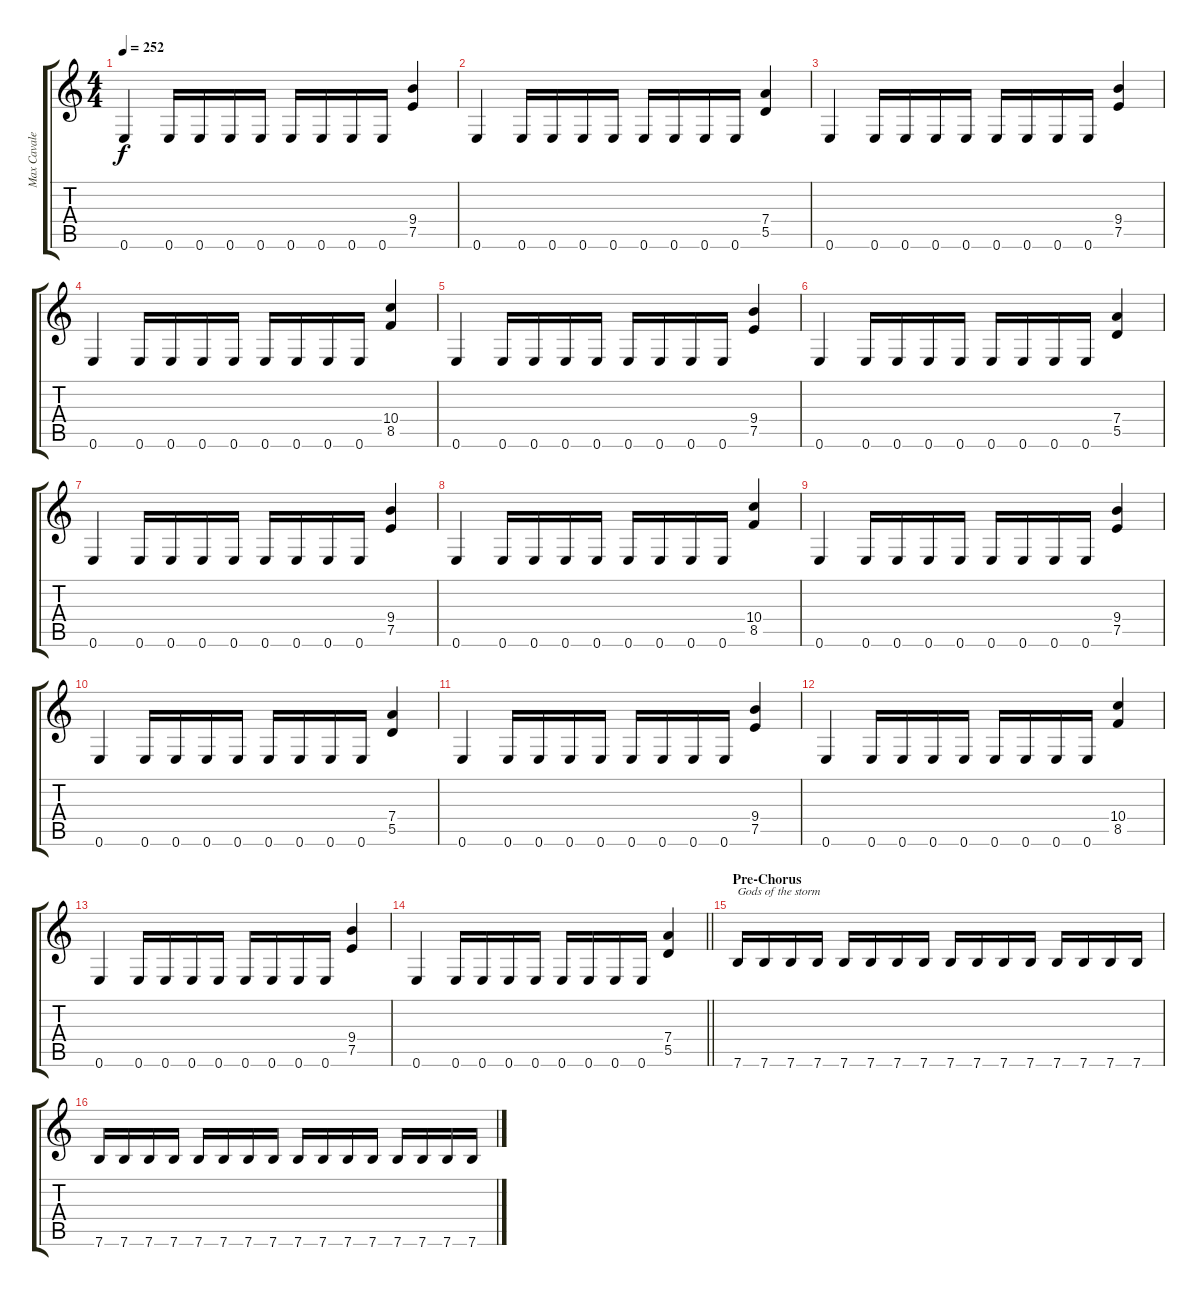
\track ("Max Cavalera" "Max Cavale") {instrument overdrivenguitar}
\staff {score tabs}
\tuning (E4 B3 G3 D3 A2 E2) {hide}
\ts (4 4)
\tempo 252
\clef g2
\ks c
0.6.4{dy f} 0.6.16 0.6.16 0.6.16 0.6.16 0.6.16 0.6.16 0.6.16 0.6.16 (9.4 7.5).4 |
0.6.4 0.6.16 0.6.16 0.6.16 0.6.16 0.6.16 0.6.16 0.6.16 0.6.16 (7.4 5.5).4 |
0.6.4 0.6.16 0.6.16 0.6.16 0.6.16 0.6.16 0.6.16 0.6.16 0.6.16 (9.4 7.5).4 |
0.6.4 0.6.16 0.6.16 0.6.16 0.6.16 0.6.16 0.6.16 0.6.16 0.6.16 (10.4 8.5).4 |
0.6.4 0.6.16 0.6.16 0.6.16 0.6.16 0.6.16 0.6.16 0.6.16 0.6.16 (9.4 7.5).4 |
0.6.4 0.6.16 0.6.16 0.6.16 0.6.16 0.6.16 0.6.16 0.6.16 0.6.16 (7.4 5.5).4 |
0.6.4 0.6.16 0.6.16 0.6.16 0.6.16 0.6.16 0.6.16 0.6.16 0.6.16 (9.4 7.5).4 |
0.6.4 0.6.16 0.6.16 0.6.16 0.6.16 0.6.16 0.6.16 0.6.16 0.6.16 (10.4 8.5).4 |
0.6.4 0.6.16 0.6.16 0.6.16 0.6.16 0.6.16 0.6.16 0.6.16 0.6.16 (9.4 7.5).4 |
0.6.4 0.6.16 0.6.16 0.6.16 0.6.16 0.6.16 0.6.16 0.6.16 0.6.16 (7.4 5.5).4 |
0.6.4 0.6.16 0.6.16 0.6.16 0.6.16 0.6.16 0.6.16 0.6.16 0.6.16 (9.4 7.5).4 |
0.6.4 0.6.16 0.6.16 0.6.16 0.6.16 0.6.16 0.6.16 0.6.16 0.6.16 (10.4 8.5).4 |
0.6.4 0.6.16 0.6.16 0.6.16 0.6.16 0.6.16 0.6.16 0.6.16 0.6.16 (9.4 7.5).4 |
\barLineRight lightlight
0.6.4 0.6.16 0.6.16 0.6.16 0.6.16 0.6.16 0.6.16 0.6.16 0.6.16 (7.4 5.5).4 |
\section ("" "Pre-Chorus")
7.6.16{txt "Gods of the storm"} 7.6.16 7.6.16 7.6.16 7.6.16 7.6.16 7.6.16 7.6.16 7.6.16 7.6.16 7.6.16 7.6.16 7.6.16 7.6.16 7.6.16 7.6.16 |
7.6.16 7.6.16 7.6.16 7.6.16 7.6.16 7.6.16 7.6.16 7.6.16 7.6.16 7.6.16 7.6.16 7.6.16 7.6.16 7.6.16 7.6.16 7.6.16
